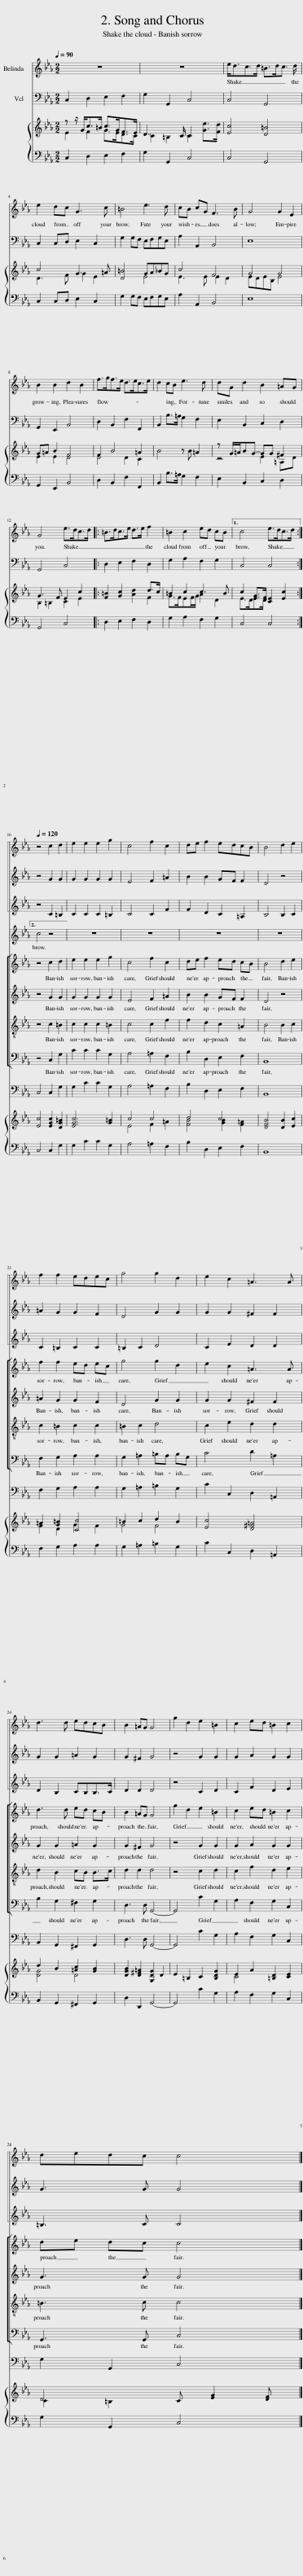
X:1
%%score [ 1 2 3 ] 4 [ 5 6 7 8 ] 9 { ( 10 11 ) 12 }
L:1/8
Q:1/4=90
M:2/2
I:linebreak $
K:Eb
V:1 treble
V:2 treble
V:3 treble
V:4 treble
V:5 treble
V:6 treble
V:7 treble-8
V:8 bass
V:9 bass
V:10 treble
V:11 treble
V:12 bass
V:1
 z8 | z8 | z8 |$ z8 | z8 | %5
 z8 | z8 |$ z8 | z8 | z8 | %10
 z8 |$ z8 |: z8 | z8 |1 z8 :|2$ %15
[Q:1/4=120] z4 c2 d2 || e2 e2 e2 g2 | c4 f2 c2 | de f2 edcB | B4 d2 e2 |$ %20
 f2 f2 edec | g4 g2 d2 | e2 c2 =A3 A |$ d3 d edcB | B2 =AG G4 | %25
 g2 d2 e2 =B2 | c2 ed =B2 c2 |$ dedc c4 |] %28
V:2
 z8 | z8 | z8 |$ z8 | z8 | %5
 z8 | z8 |$ z8 | z8 | z8 | %10
 z8 |$ z8 |: z8 | z8 |1 z8 :|2$ %15
 z4 G2 G2 || G2 G2 G2 G2 | E4 F2 =A2 | B2 B2 GF F2 | D4 z4 |$ %20
 =A2 G2 G2 F2 | D4 G2 G2 | G2 G2 ^F2 F2 |$ G2 G2 =A2 G2 | G2 ^F2 G4 | %25
 z4 G2 G2 | G2 A2 G2 G2 |$ G3 G G4 |] %28
V:3
 z8 | z8 | z8 |$ z8 | z8 | %5
 z8 | z8 |$ z8 | z8 | z8 | %10
 z8 |$ z8 |: z8 | z8 |1 z8 :|2$ %15
 z4 C2 =B,2 || C2 C2 C2 =B,2 | C4 C2 F2 | F2 D2 C2 =A,2 | B,4 B,2 C2 |$ %20
 C2 =B,2 C2 C2 | =B,2 C2 D4 | C2 E2 D2 D2 |$ D2 B,2 CB,B,>C | D2 D2 D4 | %25
 z4 C2 D2 | C2 F2 D2 E2 |$ =B,3 C C4 |] %28
V:4
 z8 | z8 | e<dc>d =B>dc3/2 d/ |$ e2 dc G3 c | =B4 e3 d | %5
 cB cG F3 B | G4 G2 E2 |$ B2 B2 d2 B2 | f>gf>e d>ec>e | d2 cB e3 d | %10
 dG d2 B2 =AG |$ G4 e>dc>d |: =B>dc>e d>e f2 | =B2 c2 ed cB |1 c4 e>dc>d :|2$ %15
 c4 z4 || z8 | z8 | z8 | z8 |$ %20
 z8 | z8 | z8 |$ z8 | z8 | %25
 z8 | z8 |$ z8 |] %28
V:5
 z8 | z8 | z8 |$ z8 | z8 | %5
 z8 | z8 |$ z8 | z8 | z8 | %10
 z8 |$ z8 |: z8 | z8 |1 z8 :|2$ %15
 z4 c2 d2 || e2 e2 e2 g2 | c4 f2 c2 | de f2 ed cB | B4 d2 e2 |$ %20
 f2 f2 ed ec | g4 g2 d2 | e2 c2 =A3 A |$ d3 d ed cB | B2 =AG G4 | %25
 g2 d2 e2 =B2 | c2 ed =B2 c2 |$ de dc c4 |] %28
V:6
 z8 | z8 | z8 |$ z8 | z8 | %5
 z8 | z8 |$ z8 | z8 | z8 | %10
 z8 |$ z8 |: z8 | z8 |1 z8 :|2$ %15
 z4 G2 G2 || G2 G2 G2 G2 | E4 F2 =A2 | B2 B2 GF F2 | D4 z4 |$ %20
 =A2 G2 G2 F2 | D4 G2 G2 | G2 G2 ^F2 F2 |$ G2 G2 =A2 G2 | G2 ^F2 G4 | %25
 z4 G2 G2 | G2 A2 G2 G2 |$ G3 G G4 |] %28
V:7
 z8 | z8 | z8 |$ z8 | z8 | %5
 z8 | z8 |$ z8 | z8 | z8 | %10
 z8 |$ z8 |: z8 | z8 |1 z8 :|2$ %15
 z4 c2 =B2 || c2 c2 c2 =B2 | c4 c2 f2 | f2 d2 c2 =A2 | B4 B2 c2 |$ %20
 c2 =B2 c2 c2 | =B2 c2 d4 | c2 e2 d2 d2 |$ d2 B2 cB B>c | d2 d2 d4 | %25
 z4 c2 d2 | c2 f2 d2 e2 |$ =B3 c c4 |] %28
V:8
 z8 | z8 | z8 |$ z8 | z8 | %5
 z8 | z8 |$ z8 | z8 | z8 | %10
 z8 |$ z8 |: z8 | z8 |1 z8 :|2$ %15
 z4 C,2 G,2 || C2 C2 C2 G,2 | A,4 =A,2 F,2 | B,2 D,2 E,2 F,2 | B,,8 |$ %20
 F,2 G,2 A,2 A,2 | G,2 =A,2 =B,A, B,G, | C4 D2 =A,2 |$ B,2 G,2 ^F,2 G,2 | D,3 D, G,,4- | %25
 G,,4 C2 G,2 | A,2 F,2 G,2 C,2 |$ G,,3 G,, C,4 |] %28
V:9
 C,2 D,2 E,2 F,2 | G,2 G,,2 C,4 | C,4 G,,4 |$ C,2 C,D, E,2 C,2 | G,2 G,F, E,F,G,E, | %5
 A,2 A,,2 B,,4 | E,8 |$ G,,2 E,,2 B,,4 | D,2 B,,2 F,2 F,,2 | B,,2 B,>=A, G,2 F,2 | %10
 E,2 B,,2 C,2 D,2 |$ G,,4 C,4 |: D,2 E,2 F,2 D,2 | G,2 A,2 F,2 G,2 |1 C,4 C,4 :|2$ %15
 C,4 C,2 G,2 || G,2 C2 C2 G,2 | A,4 =A,2 F,2 | B,2 D,2 E,2 F,2 | B,,8 |$ %20
 F,2 G,2 A,2 A,2 | G,2 =A,2 =B,2 G,2 | C2 C,2 D,2 =A,,2 |$ B,,2 G,,2 ^F,,2 G,,2 | D,3 D, G,,4- | %25
 G,,4 C2 G,2 | A,2 F,2 G,2 C,2 |$ G,2 G,,2 C,4 |] %28
V:10
 z z/ G<c=B/ c>GF>E | D7/2 C/ C2 [Ge]>[Fd] | [Ec]4 [D=B]4 |$ c4 G3 =A | [D=B]4 GA_BG | %5
 c4 F4 | G4 G4 |$ G=A B2 F4 | F2 B4 =A2 | B4 z B =A2 | %10
 z G/=A/BG- GG ^F2 |$ G3 F E2 c2 |: [F=B]2 [Gc]2 [Ad]2 d>c | =B2 c2 c3 B |1 c2 [EG]>[DF] [CE]2 [Ec]2 :|2$ %15
 [Ec]4 [EGc]2 [DG=B]2 || [EGc]6 [G=B]2 | c4 c4 | d4 c4 | [DFB]4 [DB]2 [Ec]2 |$ %20
 =A2 [G=B]2 [Cc]4 | =B2 c2 d2 B2 | [Ec]4 [D^F=A]4 |$ d2 B2 [=Ac]2 [GB]2 | [DGB]2 [D^F=A]2 [G,DG]2 D2 | %25
 E2 =B,2 C2 [B,DG]2 | E2 A2 [=B,D]2 [CE]2 |$ D4 C [EG]2 [DF] |] %28
V:11
 E2 F2 G>ED>C | C2 =B,2 C2 x2 | x8 |$ D3 F G2 E2 | x4 E4 | %5
 E3 E E2 D2 | EDEB, E4 |$ E2 E2 D4 | D4 D2 C2 | x8 | %10
 z4 E2 =A,D |$ B,2 =B,2 C2 E2 |: x6 F2 | G>FEF/G/ A2 D2 |1 E>DE>D x4 :|2$ %15
 x8 || x8 | E4 F2 =A2 | [FB]4 [GB]2 [F=A]2 | x8 |$ %20
 F2 D2 G2 F2 | G4 F4 | x8 |$ [DG]4 D4 | x8 | %25
 x8 | C4 x4 |$ C2 =B,2 x4 |] %28
V:12
 C,2 D,2 E,2 F,2 | G,2 G,,2 C,4 | C,4 G,,4 |$ C,2 C,D, E,2 C,2 | G,2 G,F, E,F,G,E, | %5
 A,2 A,,2 B,,4 | E,8 |$ G,,2 E,,2 B,,4 | D,2 B,,2 F,2 F,,2 | B,,2 B,>=A, G,2 F,2 | %10
 E,2 B,,2 C,2 D,2 |$ G,,4 C,4 |: D,2 E,2 F,2 D,2 | G,2 A,2 F,2 G,2 |1 C,4 C,4 :|2$ %15
 C,4 C,2 G,2 || G,2 C2 C2 G,2 | A,4 =A,2 F,2 | B,2 D,2 E,2 F,2 | B,,8 |$ %20
 F,2 G,2 A,2 A,2 | G,2 =A,2 =B,2 G,2 | C2 C,2 D,2 =A,,2 |$ B,,2 G,,2 ^F,,2 G,,2 | D,2 D,,2 G,,4- | %25
 G,,4 C2 G,2 | A,2 F,2 G,2 C,2 |$ G,2 G,,2 C,4 |] %28
